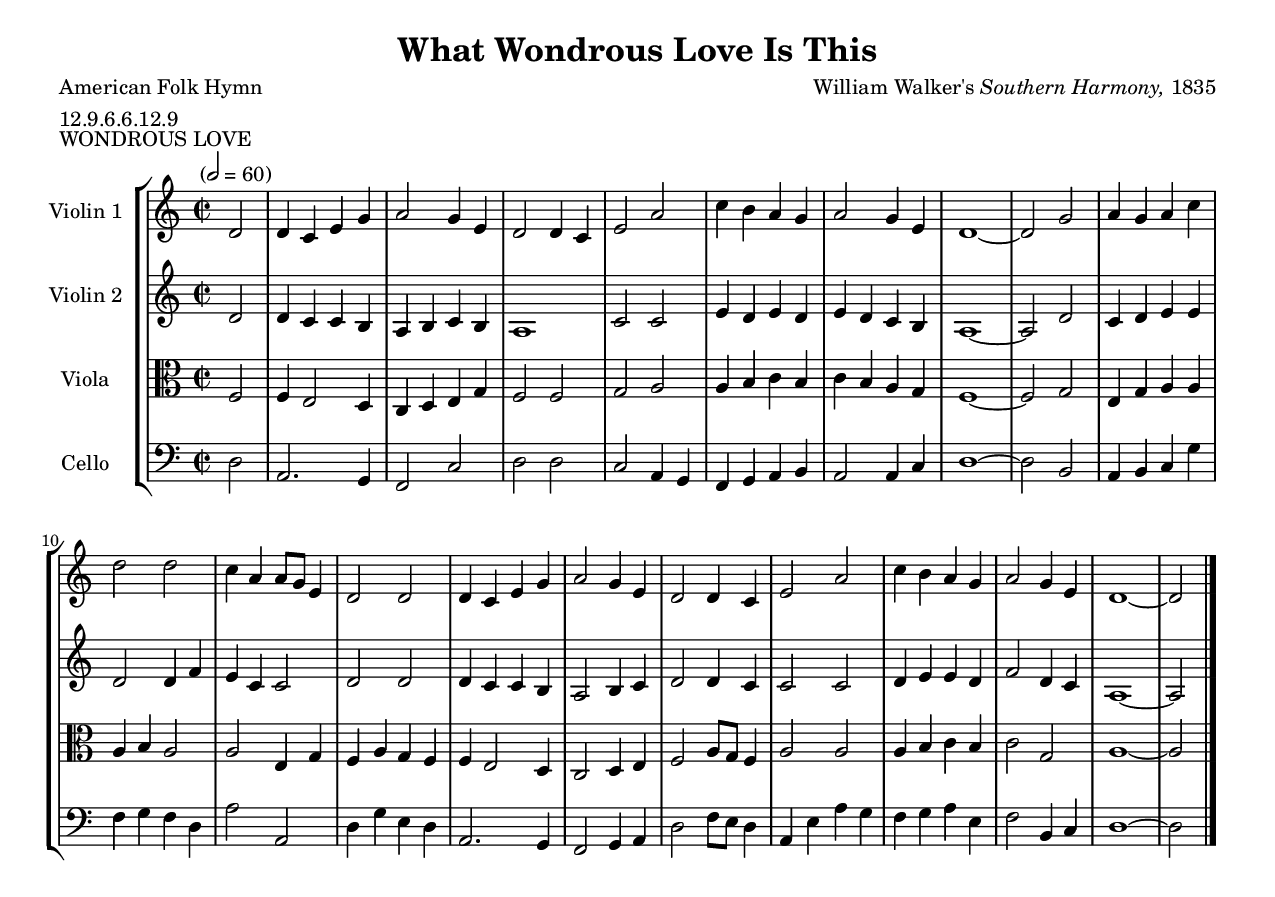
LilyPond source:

\version "2.20.0"
\language "english"
#(set-default-paper-size "letter")
#(set-global-staff-size 18)

global= {
  \time 2/2
  \tempo "" 2 = 60
  \key c \major
  \compressFullBarRests
}

\header {
    title = "What Wondrous Love Is This"
    composer = \markup { "William Walker's" \italic "Southern Harmony," "1835"}
    poet = "American Folk Hymn"
    piece = "WONDROUS LOVE"
    meter = "12.9.6.6.12.9"
}

sfp = #(make-dynamic-script "sfp")

violinOne = \new Voice \relative c' {
  \set Staff.instrumentName = # "Violin 1 "
  \set Staff.midiInstrument = "violin"

  \partial 2 d2 | d4 c e g | a2 g4 e | d2 d4 c | e2 a |
  c4 b a g | a2 g4 e | d1~ | d2  g | a4 g a c |
  d2 d | c4 a a8 g e4 | d2 d | d4 c e g | a2
  g4 e | d2 d4 c | e2 a | c4 b a g | a2 g4 e | d1~ | d2

  \bar "|."
}

violinTwo = \new Voice \relative c' {
  \set Staff.instrumentName = # "Violin 2 "
  \set Staff.midiInstrument = "violin"

  \partial 2 d2 | d4 c c b | a b c b | a1 | c2 c |
  e4 d e d | e d c b | a1~ | a2 d | c4 d e e |
  d2 d4 f | e c c2 | d d | d4 c c b | a2
  b4 c | d2 d4 c | c2 c | d4 e e d | f2 d4 c | a1~ | a2

  \bar "|."
}

viola = \new Voice \relative c {
  \set Staff.instrumentName = # "Viola "
  \set Staff.midiInstrument = "violin"
  \clef alto

  \partial 2 f2 | f4 e2 d4 | c d e g | f2 f | g a |
  a4 b c b | c b a g | f1~ | f2 g | e4 g a a |
  a b a2 | a e4 g | f a g f | f e2 d4 | c2
  d4 e | f2 a8 g f4 | a2 a | a4 b c b | c2 g | a1~ | a2

  \bar "|."
}

cello = \new Voice \relative c {
  \set Staff.instrumentName = # "Cello "
  \set Staff.midiInstrument = "cello"
  \clef bass

  \partial 2 d2 | a2. g4 | f2 c' | d d | c a4 g |
  f g a b | a2 a4 c | d1~ | d2 b | a4 b c g' |
  f g f d | a'2 a, | d4 g e d | a2. g4 | f2
  g4 a | d2 f8 e d4 | a e' a g | f g a e | f2 b,4 c | d1~ | d2

  \bar "|."
}

music = {
  <<
    \tag #'score \tag #'vn1 \new Staff << \global \violinOne >>
    \tag #'score \tag #'vn2 \new Staff << \global \violinTwo >>
    \tag #'score \tag #'vla \new Staff << \global \viola >>
    \tag #'score \tag #'vlc \new Staff << \global \cello >>
  >>
}

\score {
  \new StaffGroup \keepWithTag #'score \music
  \layout { }
  \midi { }
}
